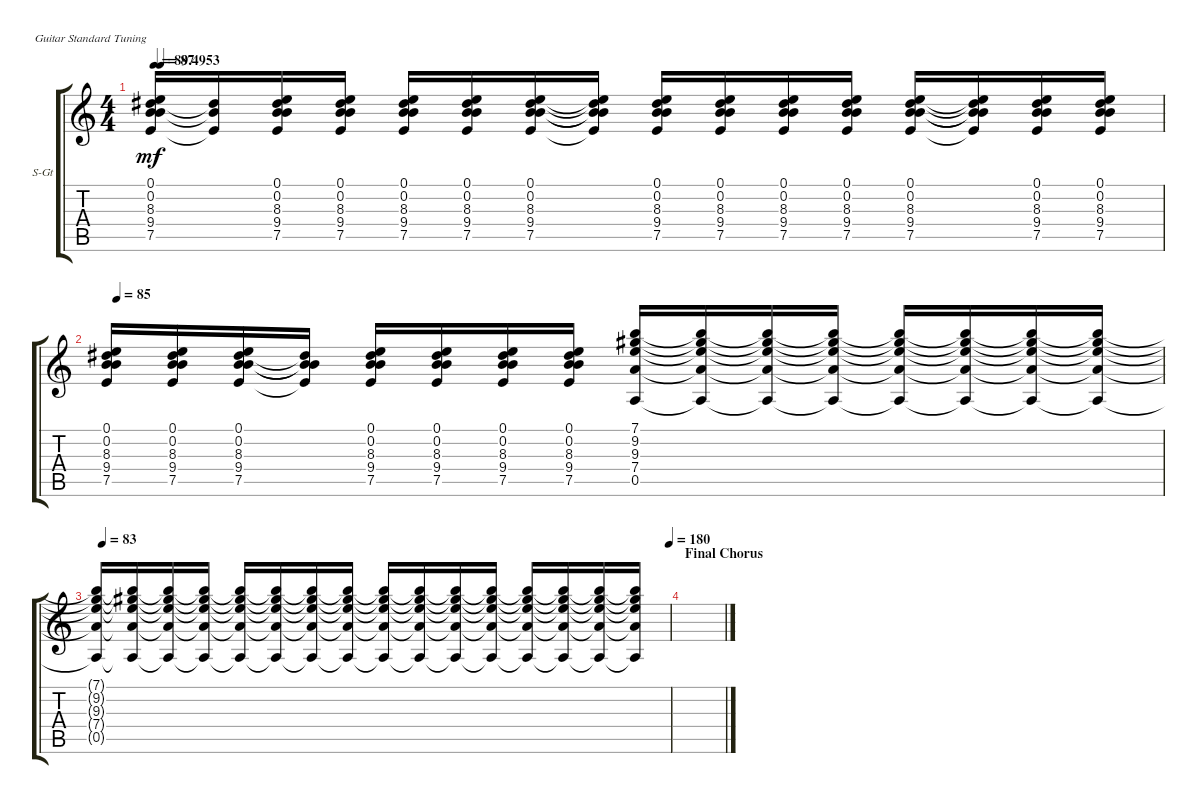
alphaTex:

\defaultSystemsLayout 4
\bracketExtendMode groupsimilarinstruments
\firstSystemTrackNameOrientation horizontal
\otherSystemsTrackNameOrientation horizontal
\track ("Clean Alex" "S-Gt") {instrument acousticguitarsteel}
\staff {score tabs}
\tuning (E4 B3 G3 D3 A2 E2)
\ts (4 4)
\tempo
89.4953
\tempo (87 0.00625)
\accidentals auto
\clef g2
\ottava regular
\simile none
\ks c
(7.5 9.4 8.3 0.2 0.1).16{dy mf} (7.5{t} 8.3{t} 0.2{t}).16 (8.3 9.4 7.5 0.1 0.2).16 (8.3 9.4 7.5 0.1 0.2).16 (8.3 9.4 7.5 0.1 0.2).16 (8.3 9.4 7.5 0.1 0.2).16 (0.1 0.2 9.4 7.5 8.3).16 (9.4{t} 7.5{t} 0.1{t} 0.2{t} 8.3{t}).16 (7.5 9.4 8.3 0.2 0.1).16 (8.3 9.4 7.5 0.1 0.2).16 (8.3 9.4 7.5 0.1 0.2).16 (8.3 9.4 7.5 0.1 0.2).16 (8.3 9.4 7.5 0.1 0.2).16 (0.1{t} 0.2{t} 8.3{t} 9.4{t} 7.5{t}).16 (7.5 9.4 8.3 0.2 0.1).16 (8.3 9.4 7.5 0.1 0.2).16 |
\tempo (85 0.00625)
(8.3 9.4 7.5 0.1 0.2).16 (8.3 9.4 7.5 0.1 0.2).16 (8.3 9.4 7.5 0.1 0.2).16 (7.5{t} 9.4{t} 8.3{t} 0.2{t}).16 (7.5 9.4 8.3 0.2 0.1).16 (8.3 9.4 7.5 0.1 0.2).16 (8.3 9.4 7.5 0.1 0.2).16 (8.3 9.4 7.5 0.1 0.2).16 (9.3 7.4 7.1 9.2 0.5).16 (0.5{t} 7.4{t} 9.3{t} 9.2{t} 7.1{t}).16 (7.1{t} 9.2{t} 9.3{t} 7.4{t} 0.5{t}).16 (7.4{t} 9.3{t} 9.2{t} 7.1{t} 0.5{t}).16 (7.1{t} 9.2{t} 9.3{t} 7.4{t} 0.5{t}).16 (0.5{t} 7.4{t} 9.3{t} 9.2{t} 7.1{t}).16 (7.1{t} 9.2{t} 9.3{t} 7.4{t} 0.5{t}).16 (0.5{t} 7.4{t} 9.3{t} 9.2{t} 7.1{t}).16 |
\tempo (83 0.0125)
\tempo (180 1)
(7.1{t} 9.2{t} 9.3{t} 7.4{t} 0.5{t}).16 (7.4{t} 9.3{t} 9.2{t} 7.1{t} 0.5{t}).16 (7.1{t} 9.2{t} 9.3{t} 7.4{t} 0.5{t}).16 (0.5{t} 7.4{t} 9.3{t} 9.2{t} 7.1{t}).16 (7.1{t} 9.2{t} 9.3{t} 7.4{t} 0.5{t}).16 (7.1{t} 9.2{t} 9.3{t} 7.4{t} 0.5{t}).16 (7.1{t} 9.2{t} 9.3{t} 7.4{t} 0.5{t}).16 (7.4{t} 9.3{t} 9.2{t} 7.1{t} 0.5{t}).16 (7.1{t} 9.2{t} 9.3{t} 7.4{t} 0.5{t}).16 (0.5{t} 7.4{t} 9.3{t} 9.2{t} 7.1{t}).16 (7.1{t} 9.2{t} 9.3{t} 7.4{t} 0.5{t}).16 (0.5{t} 7.4{t} 9.3{t} 9.2{t} 7.1{t}).16 (7.1{t} 9.2{t} 9.3{t} 7.4{t} 0.5{t}).16 (7.4{t} 9.3{t} 9.2{t} 7.1{t} 0.5{t}).16 (7.1{t} 9.2{t} 9.3{t} 7.4{t} 0.5{t}).16 (0.5{t} 7.4{t} 9.3{t} 9.2{t} 7.1{t}).16 |
\section ("" "Final Chorus")
